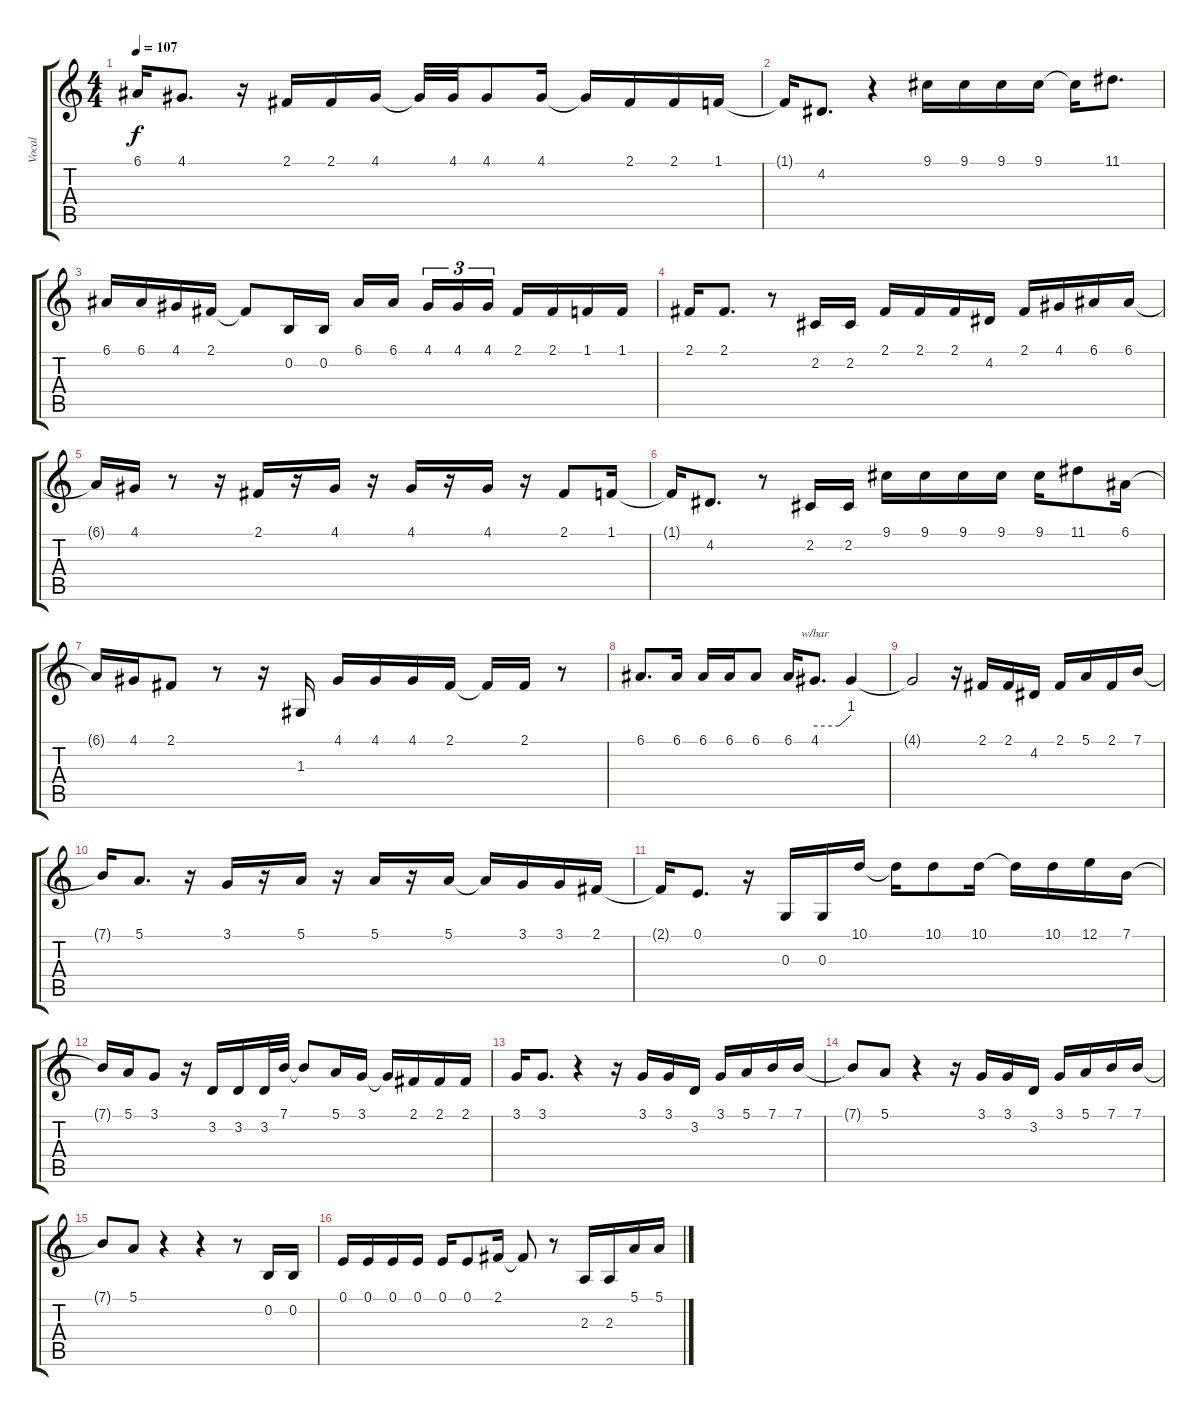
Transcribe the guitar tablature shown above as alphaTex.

\track ("Vocal" "Vocal") {instrument lead1square}
\staff {score tabs}
\tuning (E4 B3 G3 D3 A2 E2) {hide}
\ts (4 4)
\tempo 107
\clef g2
\ks c
6.1{t}.16{dy f} 4.1.8{d} r.16 2.1.16 2.1.16 4.1.16 4.1{t}.32 4.1.32 4.1.8 4.1.16 4.1{t}.16 2.1.16 2.1.16 1.1.16 |
1.1{t}.16 4.2.8{d} r.4 9.1.16 9.1.16 9.1.16 9.1.16 9.1{t}.16 11.1.8{d} |
6.1.16 6.1.16 4.1.16 2.1.16 2.1{t}.8 0.2.16 0.2.16 6.1.16 6.1.16 4.1.16{tu (3 2)} 4.1.16{tu (3 2)} 4.1.16{tu (3 2)} 2.1.16 2.1.16 1.1.16 1.1.16 |
2.1.16 2.1.8{d} r.8 2.2.16 2.2.16 2.1.16 2.1.16 2.1.16 4.2.16 2.1.16 4.1.16 6.1.16 6.1.16 |
6.1{t}.16 4.1.16 r.8 r.16 2.1.16 r.16 4.1.16 r.16 4.1.16 r.16 4.1.16 r.16 2.1.8 1.1.16 |
1.1{t}.16 4.2.8{d} r.8 2.2.16 2.2.16 9.1.16 9.1.16 9.1.16 9.1.16 9.1.16 11.1.8 6.1.16 |
6.1{t}.16 4.1.16 2.1.8 r.8 r.16 1.3.16 4.1.16 4.1.16 4.1.16 2.1.16 2.1{t}.16 2.1.16 r.8 |
6.1.8{d} 6.1.16 6.1.16 6.1.16 6.1.8 6.1.16 4.1.8{d tbe (custom default 0 0 40 0 60 4)} 4.1{t}.4 |
4.1{t}.2 r.16 2.1.16 2.1.16 4.2.16 2.1.16 5.1.16 2.1.16 7.1.16 |
7.1{t}.16 5.1.8{d} r.16 3.1.16 r.16 5.1.16 r.16 5.1.16 r.16 5.1.16 5.1{t}.16 3.1.16 3.1.16 2.1.16 |
2.1{t}.16 0.1.8{d} r.16 0.3.16 0.3.16 10.1.16 10.1{t}.16 10.1.8 10.1.16 10.1{t}.16 10.1.16 12.1.16 7.1.16 |
7.1{t}.16 5.1.16 3.1.8 r.16 3.2.16 3.2.16 3.2.32 7.1.32 7.1{t}.8 5.1.16 3.1.16 3.1{t}.16 2.1.16 2.1.16 2.1.16 |
3.1.16 3.1.8{d} r.4 r.16 3.1.16 3.1.16 3.2.16 3.1.16 5.1.16 7.1.16 7.1.16 |
7.1{t}.8 5.1.8 r.4 r.16 3.1.16 3.1.16 3.2.16 3.1.16 5.1.16 7.1.16 7.1.16 |
7.1{t}.8 5.1.8 r.4 r.4 r.8 0.2.16 0.2.16 |
0.1.16 0.1.16 0.1.16 0.1.16 0.1.16 0.1.8 2.1.16 2.1{t}.8 r.8 2.3.16 2.3.16 5.1.16 5.1.16
